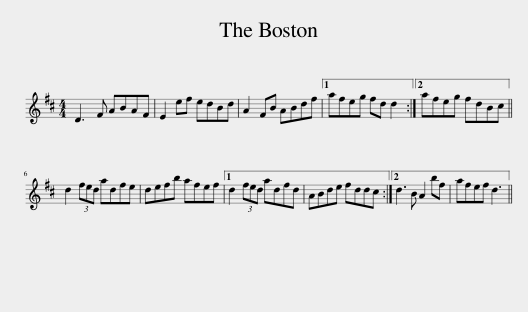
X:1
L:1/8
M:4/4
I:linebreak $
K:D
V:1 treble
V:1
 D3 F ABAF | E2 ef edBd | A2 FB ABdf |1 afeg fd d2 :|2 afeg fdBc ||$ %5
 d2 (3fed adfe | defb afef |1 d2 (3fed adfd | ABde fddc :|2 d3 B A2 bf | %10
 afef d3 || %11
